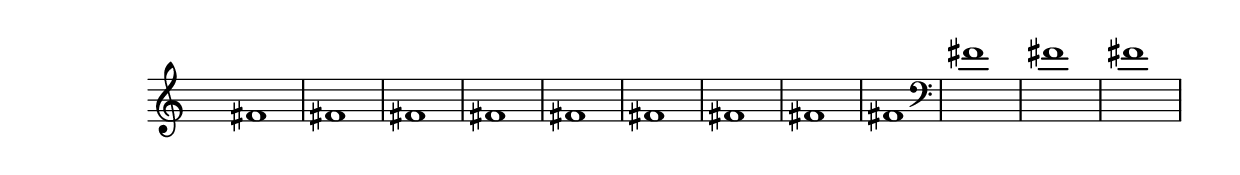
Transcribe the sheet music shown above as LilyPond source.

\version "2.16.0"

%%\header { texidoc="1 - Nota Nova"}

\relative c' {
  \override Staff.TimeSignature #'transparent = ##t
  \override Score.BarNumber #'transparent = ##t
  \override Score.RehearsalMark #'font-size = #-2

  %% CLARINETE
  \tag #'cl {
    fis1
  }
  %% FLAUTA
  \tag #'fl {
    fis
  }
  %% OBOÉ
  \tag #'ob {
    fis
  }
  %% SAX ALTO
  \tag #'saxa {
    fis
  }
  %% SAX TENOR
  \tag #'saxt {
    fis
  }
  %% SAX GENES
  \tag #'saxg {
    fis
  }
  %% TROMPETE
  \tag #'tpt {
    fis
  }
  %% TROMPA
  \tag #'tpa {
    fis
  }
  %% TROMPA OP
  \tag #'tpaop {
    fis
  }
  %% TROMBONE
  \tag #'tbn {
    \clef bass
    fis
  }
  %% TUBA MIB
  \tag #'tbamib {
    \clef bass
    fis
  }
  %% TUBA SIB
  \tag #'tbasib {
    \clef bass
    fis
  }

  %% END DOCUMENT
}
